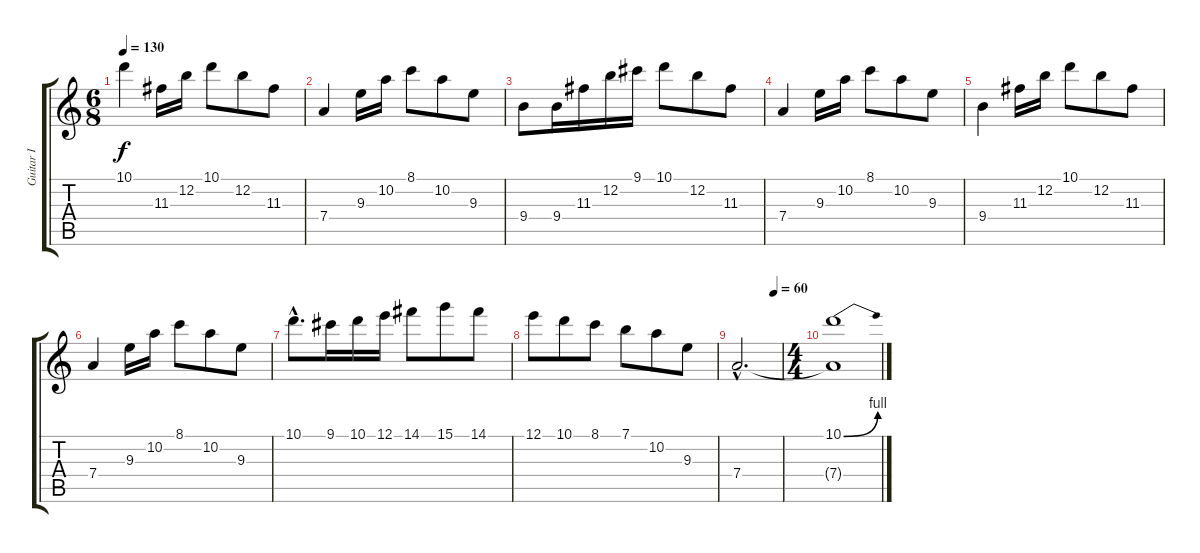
\track ("Guitar I" "Guitar I") {instrument distortionguitar}
\staff {score tabs}
\tuning (E4 B3 G3 D3 A2 E2) {hide}
\ts (6 8)
\tempo 130
\clef g2
\ks c
10.1.4{dy f} 11.3.16 12.2.16 10.1.8 12.2.8 11.3.8 |
7.4.4 9.3.16 10.2.16 8.1.8 10.2.8 9.3.8 |
9.4.8 9.4.16 11.3.16 12.2.16 9.1.16 10.1.8 12.2.8 11.3.8 |
7.4.4 9.3.16 10.2.16 8.1.8 10.2.8 9.3.8 |
9.4.4 11.3.16 12.2.16 10.1.8 12.2.8 11.3.8 |
7.4.4 9.3.16 10.2.16 8.1.8 10.2.8 9.3.8 |
10.1{hac}.8{d} 9.1.16 10.1.16 12.1.16 14.1.8 15.1.8 14.1.8 |
12.1.8 10.1.8 8.1.8 7.1.8 10.2.8 9.3.8 |
\tempo (60 0.8333333333333334)
7.4{hac}.2{d} |
\ts (4 4)
(10.1{be (bend 0 0 60 4)} 7.4{t}).1
